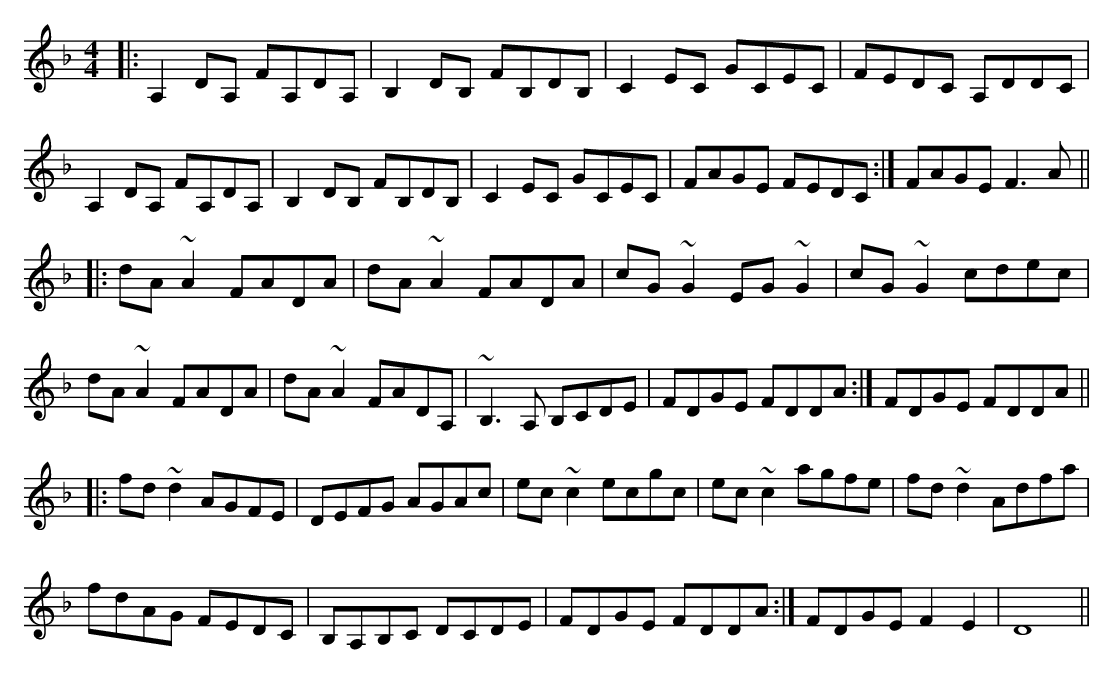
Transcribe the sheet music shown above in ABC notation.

X:1
M:4/4
K:Dmin
|:A,2DA, FA,DA,|B,2DB, FB,DB,|C2EC GCEC|FEDC A,DDC|
A,2DA, FA,DA,|B,2DB, FB,DB,|C2EC GCEC|FAGE FEDC:|FAGE F3A||
|:dA~A2 FADA|dA~A2 FADA|cG~G2 EG~G2|cG~G2 cdec|
dA~A2 FADA|dA~A2 FADA,|~B,3A, B,CDE|FDGE FDDA:|FDGE FDDA||
|:fd~d2 AGFE|DEFG AGAc|ec~c2 ecgc|ec~c2 agfe|fd~d2 Adfa|
fdAG FEDC|B,A,B,C DCDE|FDGE FDDA:|FDGE F2E2|D8||
